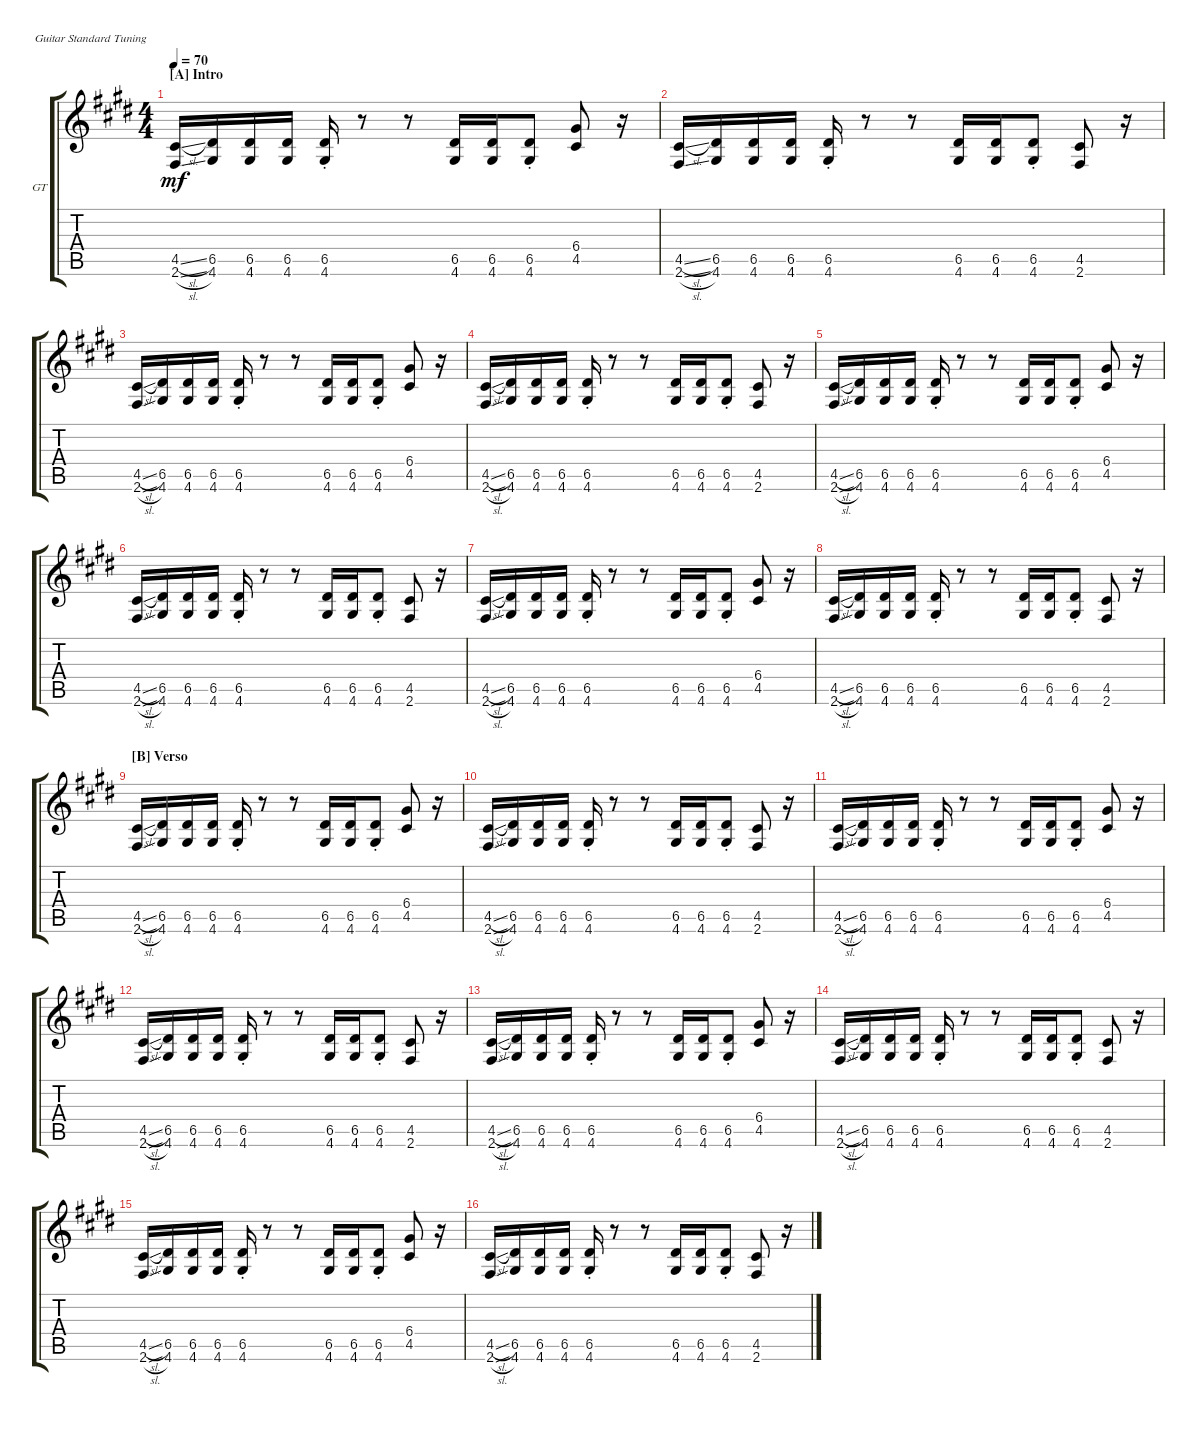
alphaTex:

\defaultSystemsLayout 4
\bracketExtendMode groupsimilarinstruments
\firstSystemTrackNameOrientation horizontal
\otherSystemsTrackNameOrientation horizontal
\track ("Guitar I" "GT") {instrument acousticguitarsteel}
\staff {score tabs}
\tuning (E4 B3 G3 D3 A2 E2)
\ts (4 4)
\section ("A" "Intro")
\tempo 70
\clef g2
\scale
1.07818
\ks e
(2.6{sl} 4.5{sl}).16{dy mf} (4.6 6.5).16 (4.6 6.5).16 (4.6 6.5).16 (4.6 6.5{st}).16 r.8 r.8 (4.6 6.5).16 (4.6 6.5).16 (6.5 4.6{st}).8 (4.5 6.4).8 r.16 |
\scale
0.921816 (2.6{sl} 4.5{sl}).16 (4.6 6.5).16 (4.6 6.5).16 (4.6 6.5).16 (4.6 6.5{st}).16 r.8 r.8 (4.6 6.5).16 (4.6 6.5).16 (6.5{st} 4.6).8 (4.5 2.6).8 r.16 |
\scale
1.07818 (2.6{sl} 4.5{sl}).16 (4.6 6.5).16 (4.6 6.5).16 (4.6 6.5).16 (4.6 6.5{st}).16 r.8 r.8 (4.6 6.5).16 (4.6 6.5).16 (6.5 4.6{st}).8 (4.5 6.4).8 r.16 |
\scale
0.921816 (2.6{sl} 4.5{sl}).16 (4.6 6.5).16 (4.6 6.5).16 (4.6 6.5).16 (4.6 6.5{st}).16 r.8 r.8 (4.6 6.5).16 (4.6 6.5).16 (6.5{st} 4.6).8 (4.5 2.6).8 r.16 |
\scale
1.07818 (2.6{sl} 4.5{sl}).16 (4.6 6.5).16 (4.6 6.5).16 (4.6 6.5).16 (4.6 6.5{st}).16 r.8 r.8 (4.6 6.5).16 (4.6 6.5).16 (6.5 4.6{st}).8 (4.5 6.4).8 r.16 |
\scale
0.921816 (2.6{sl} 4.5{sl}).16 (4.6 6.5).16 (4.6 6.5).16 (4.6 6.5).16 (4.6 6.5{st}).16 r.8 r.8 (4.6 6.5).16 (4.6 6.5).16 (6.5{st} 4.6).8 (4.5 2.6).8 r.16 |
\scale
1.07818 (2.6{sl} 4.5{sl}).16 (4.6 6.5).16 (4.6 6.5).16 (4.6 6.5).16 (4.6 6.5{st}).16 r.8 r.8 (4.6 6.5).16 (4.6 6.5).16 (6.5 4.6{st}).8 (4.5 6.4).8 r.16 |
\scale
0.921816 (2.6{sl} 4.5{sl}).16 (4.6 6.5).16 (4.6 6.5).16 (4.6 6.5).16 (4.6 6.5{st}).16 r.8 r.8 (4.6 6.5).16 (4.6 6.5).16 (6.5{st} 4.6).8 (4.5 2.6).8 r.16 |
\section ("B" "Verso")
\scale
1.07818 (2.6{sl} 4.5{sl}).16 (4.6 6.5).16 (4.6 6.5).16 (4.6 6.5).16 (4.6 6.5{st}).16 r.8 r.8 (4.6 6.5).16 (4.6 6.5).16 (6.5 4.6{st}).8 (4.5 6.4).8 r.16 |
\scale
0.921816 (2.6{sl} 4.5{sl}).16 (4.6 6.5).16 (4.6 6.5).16 (4.6 6.5).16 (4.6 6.5{st}).16 r.8 r.8 (4.6 6.5).16 (4.6 6.5).16 (6.5{st} 4.6).8 (4.5 2.6).8 r.16 |
\scale
1.07818 (2.6{sl} 4.5{sl}).16 (4.6 6.5).16 (4.6 6.5).16 (4.6 6.5).16 (4.6 6.5{st}).16 r.8 r.8 (4.6 6.5).16 (4.6 6.5).16 (6.5 4.6{st}).8 (4.5 6.4).8 r.16 |
\scale
0.921816 (2.6{sl} 4.5{sl}).16 (4.6 6.5).16 (4.6 6.5).16 (4.6 6.5).16 (4.6 6.5{st}).16 r.8 r.8 (4.6 6.5).16 (4.6 6.5).16 (6.5{st} 4.6).8 (4.5 2.6).8 r.16 |
\scale
1.07818 (2.6{sl} 4.5{sl}).16 (4.6 6.5).16 (4.6 6.5).16 (4.6 6.5).16 (4.6 6.5{st}).16 r.8 r.8 (4.6 6.5).16 (4.6 6.5).16 (6.5 4.6{st}).8 (4.5 6.4).8 r.16 |
\scale
0.921816 (2.6{sl} 4.5{sl}).16 (4.6 6.5).16 (4.6 6.5).16 (4.6 6.5).16 (4.6 6.5{st}).16 r.8 r.8 (4.6 6.5).16 (4.6 6.5).16 (6.5{st} 4.6).8 (4.5 2.6).8 r.16 |
\scale
1.07818 (2.6{sl} 4.5{sl}).16 (4.6 6.5).16 (4.6 6.5).16 (4.6 6.5).16 (4.6 6.5{st}).16 r.8 r.8 (4.6 6.5).16 (4.6 6.5).16 (6.5 4.6{st}).8 (4.5 6.4).8 r.16 |
\scale
0.921816 (2.6{sl} 4.5{sl}).16 (4.6 6.5).16 (4.6 6.5).16 (4.6 6.5).16 (4.6 6.5{st}).16 r.8 r.8 (4.6 6.5).16 (4.6 6.5).16 (6.5{st} 4.6).8 (4.5 2.6).8 r.16
